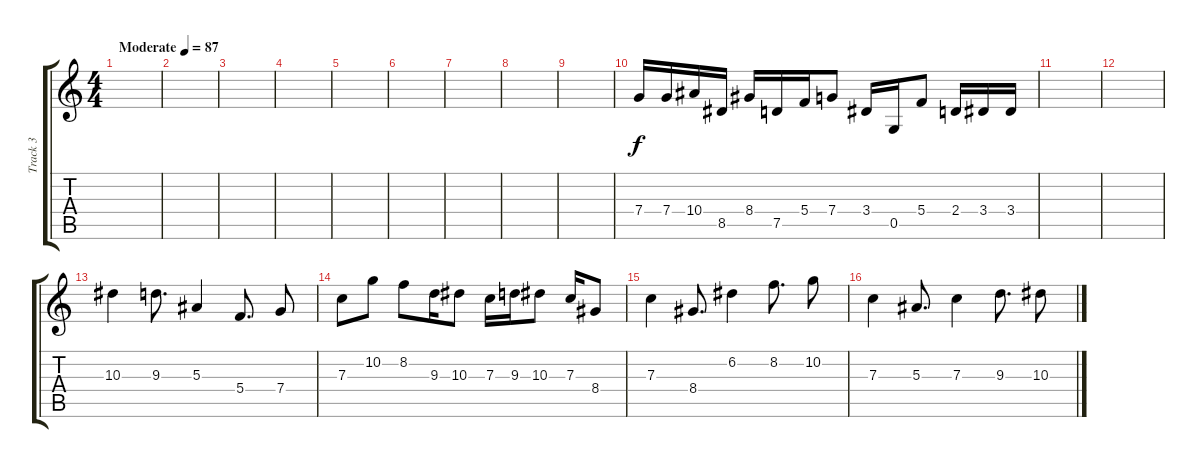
\track ("Track 3" "Track 3") {instrument distortionguitar}
\staff {score tabs}
\tuning (D4 A3 F3 C3 G2 C2) {hide}
\ts (4 4)
\tempo (87 "Moderate")
\clef g2
\ks c
|
|
|
|
|
|
|
|
|
7.4.16 7.4.16 10.4.16 8.5.16 8.4.16 7.5.16 5.4.16 7.4.8 3.4.16 0.5.16 5.4.8 2.4.16 3.4.16 3.4.16 |
|
|
10.3.4{balance 13} 9.3.8{d} 5.3.4 5.4.8{d} 7.4.8 |
7.3.8 10.2.8 8.2.8 9.3.16 10.3.8 7.3.16 9.3.16 10.3.8 7.3.16 8.4.8 |
7.3.4 8.4.8{d} 6.2.4 8.2.8{d} 10.2.8 |
7.3.4 5.3.8{d} 7.3.4 9.3.8{d} 10.3.8
